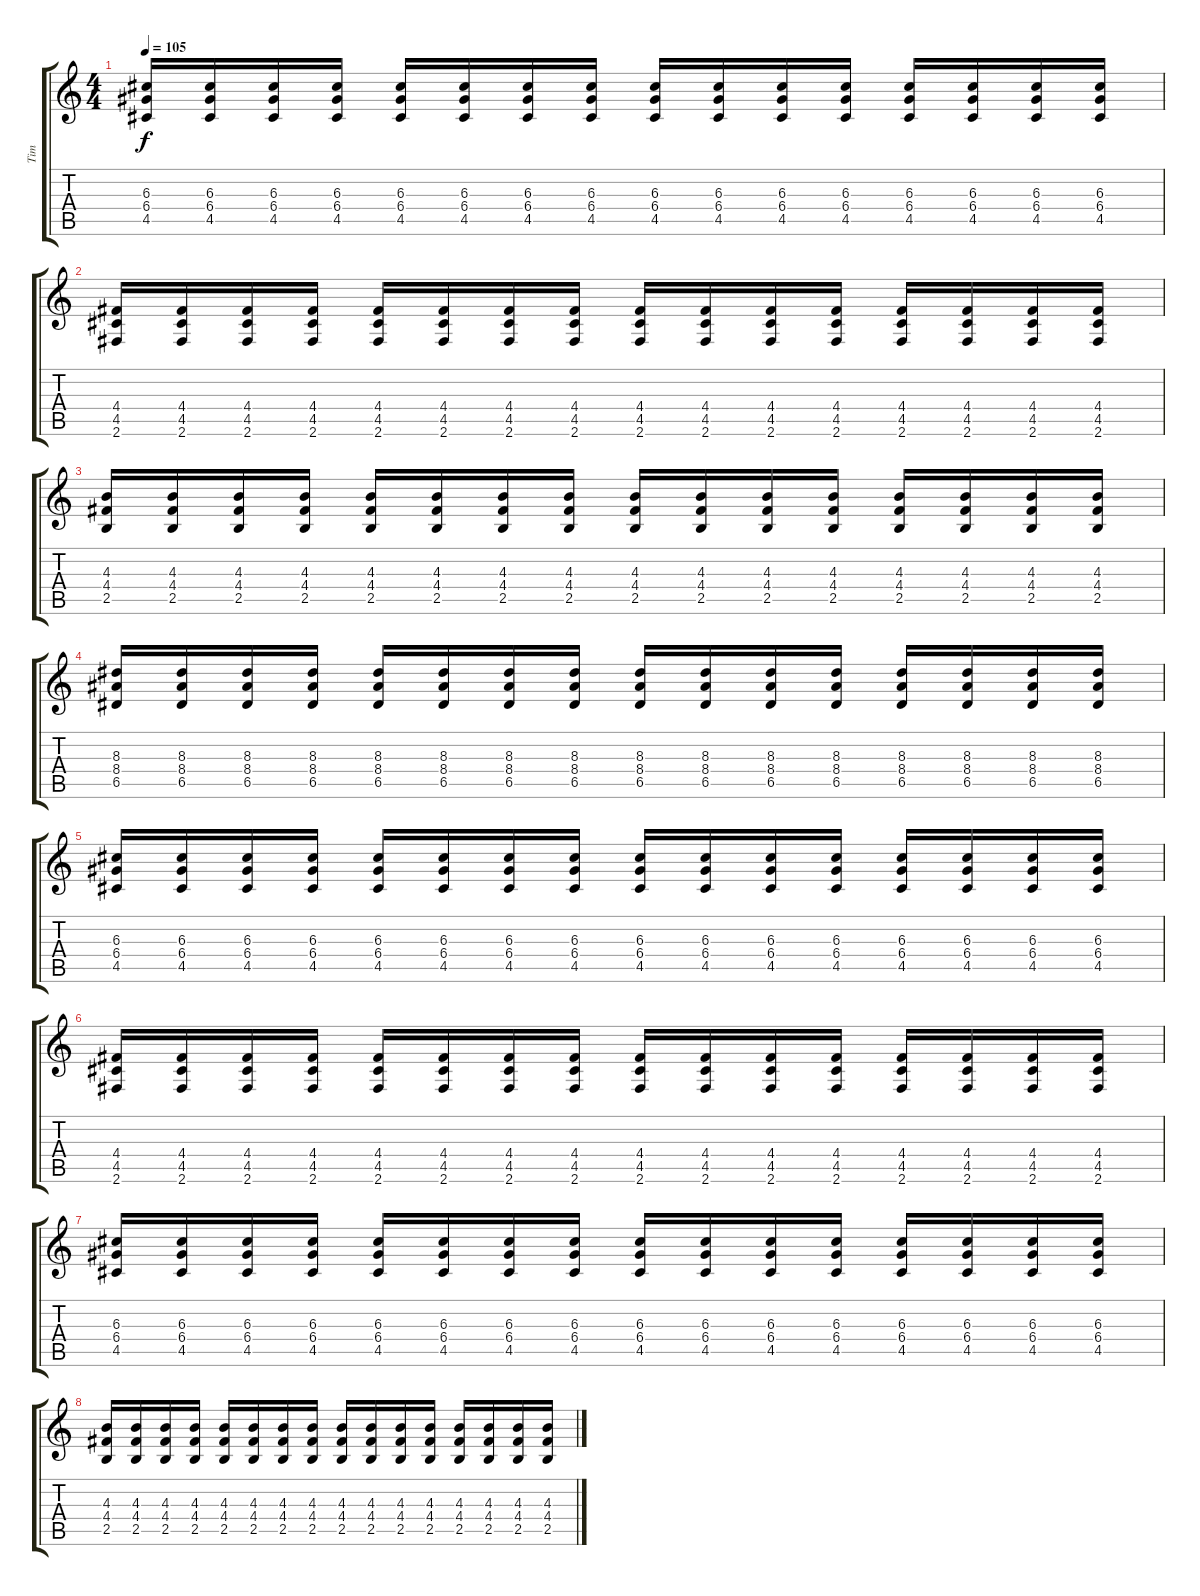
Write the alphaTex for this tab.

\track ("Tim" "Tim") {instrument overdrivenguitar}
\staff {score tabs}
\tuning (E4 B3 G3 D3 A2 E2) {hide}
\ts (4 4)
\tempo 105
\clef g2
\ks c
(6.3 6.4 4.5).16{dy f} (6.3 6.4 4.5).16 (6.3 6.4 4.5).16 (6.3 6.4 4.5).16 (6.3 6.4 4.5).16 (6.3 6.4 4.5).16 (6.3 6.4 4.5).16 (6.3 6.4 4.5).16 (6.3 6.4 4.5).16 (6.3 6.4 4.5).16 (6.3 6.4 4.5).16 (6.3 6.4 4.5).16 (6.3 6.4 4.5).16 (6.3 6.4 4.5).16 (6.3 6.4 4.5).16 (6.3 6.4 4.5).16 |
(4.4 4.5 2.6).16 (4.4 4.5 2.6).16 (4.4 4.5 2.6).16 (4.4 4.5 2.6).16 (4.4 4.5 2.6).16 (4.4 4.5 2.6).16 (4.4 4.5 2.6).16 (4.4 4.5 2.6).16 (4.4 4.5 2.6).16 (4.4 4.5 2.6).16 (4.4 4.5 2.6).16 (4.4 4.5 2.6).16 (4.4 4.5 2.6).16 (4.4 4.5 2.6).16 (4.4 4.5 2.6).16 (4.4 4.5 2.6).16 |
(4.3 4.4 2.5).16 (4.3 4.4 2.5).16 (4.3 4.4 2.5).16 (4.3 4.4 2.5).16 (4.3 4.4 2.5).16 (4.3 4.4 2.5).16 (4.3 4.4 2.5).16 (4.3 4.4 2.5).16 (4.3 4.4 2.5).16 (4.3 4.4 2.5).16 (4.3 4.4 2.5).16 (4.3 4.4 2.5).16 (4.3 4.4 2.5).16 (4.3 4.4 2.5).16 (4.3 4.4 2.5).16 (4.3 4.4 2.5).16 |
(8.3 8.4 6.5).16 (8.3 8.4 6.5).16 (8.3 8.4 6.5).16 (8.3 8.4 6.5).16 (8.3 8.4 6.5).16 (8.3 8.4 6.5).16 (8.3 8.4 6.5).16 (8.3 8.4 6.5).16 (8.3 8.4 6.5).16 (8.3 8.4 6.5).16 (8.3 8.4 6.5).16 (8.3 8.4 6.5).16 (8.3 8.4 6.5).16 (8.3 8.4 6.5).16 (8.3 8.4 6.5).16 (8.3 8.4 6.5).16 |
(6.3 6.4 4.5).16 (6.3 6.4 4.5).16 (6.3 6.4 4.5).16 (6.3 6.4 4.5).16 (6.3 6.4 4.5).16 (6.3 6.4 4.5).16 (6.3 6.4 4.5).16 (6.3 6.4 4.5).16 (6.3 6.4 4.5).16 (6.3 6.4 4.5).16 (6.3 6.4 4.5).16 (6.3 6.4 4.5).16 (6.3 6.4 4.5).16 (6.3 6.4 4.5).16 (6.3 6.4 4.5).16 (6.3 6.4 4.5).16 |
(4.4 4.5 2.6).16 (4.4 4.5 2.6).16 (4.4 4.5 2.6).16 (4.4 4.5 2.6).16 (4.4 4.5 2.6).16 (4.4 4.5 2.6).16 (4.4 4.5 2.6).16 (4.4 4.5 2.6).16 (4.4 4.5 2.6).16 (4.4 4.5 2.6).16 (4.4 4.5 2.6).16 (4.4 4.5 2.6).16 (4.4 4.5 2.6).16 (4.4 4.5 2.6).16 (4.4 4.5 2.6).16 (4.4 4.5 2.6).16 |
(6.3 6.4 4.5).16 (6.3 6.4 4.5).16 (6.3 6.4 4.5).16 (6.3 6.4 4.5).16 (6.3 6.4 4.5).16 (6.3 6.4 4.5).16 (6.3 6.4 4.5).16 (6.3 6.4 4.5).16 (6.3 6.4 4.5).16 (6.3 6.4 4.5).16 (6.3 6.4 4.5).16 (6.3 6.4 4.5).16 (6.3 6.4 4.5).16 (6.3 6.4 4.5).16 (6.3 6.4 4.5).16 (6.3 6.4 4.5).16 |
(4.3 4.4 2.5).16 (4.3 4.4 2.5).16 (4.3 4.4 2.5).16 (4.3 4.4 2.5).16 (4.3 4.4 2.5).16 (4.3 4.4 2.5).16 (4.3 4.4 2.5).16 (4.3 4.4 2.5).16 (4.3 4.4 2.5).16 (4.3 4.4 2.5).16 (4.3 4.4 2.5).16 (4.3 4.4 2.5).16 (4.3 4.4 2.5).16 (4.3 4.4 2.5).16 (4.3 4.4 2.5).16 (4.3 4.4 2.5).16
